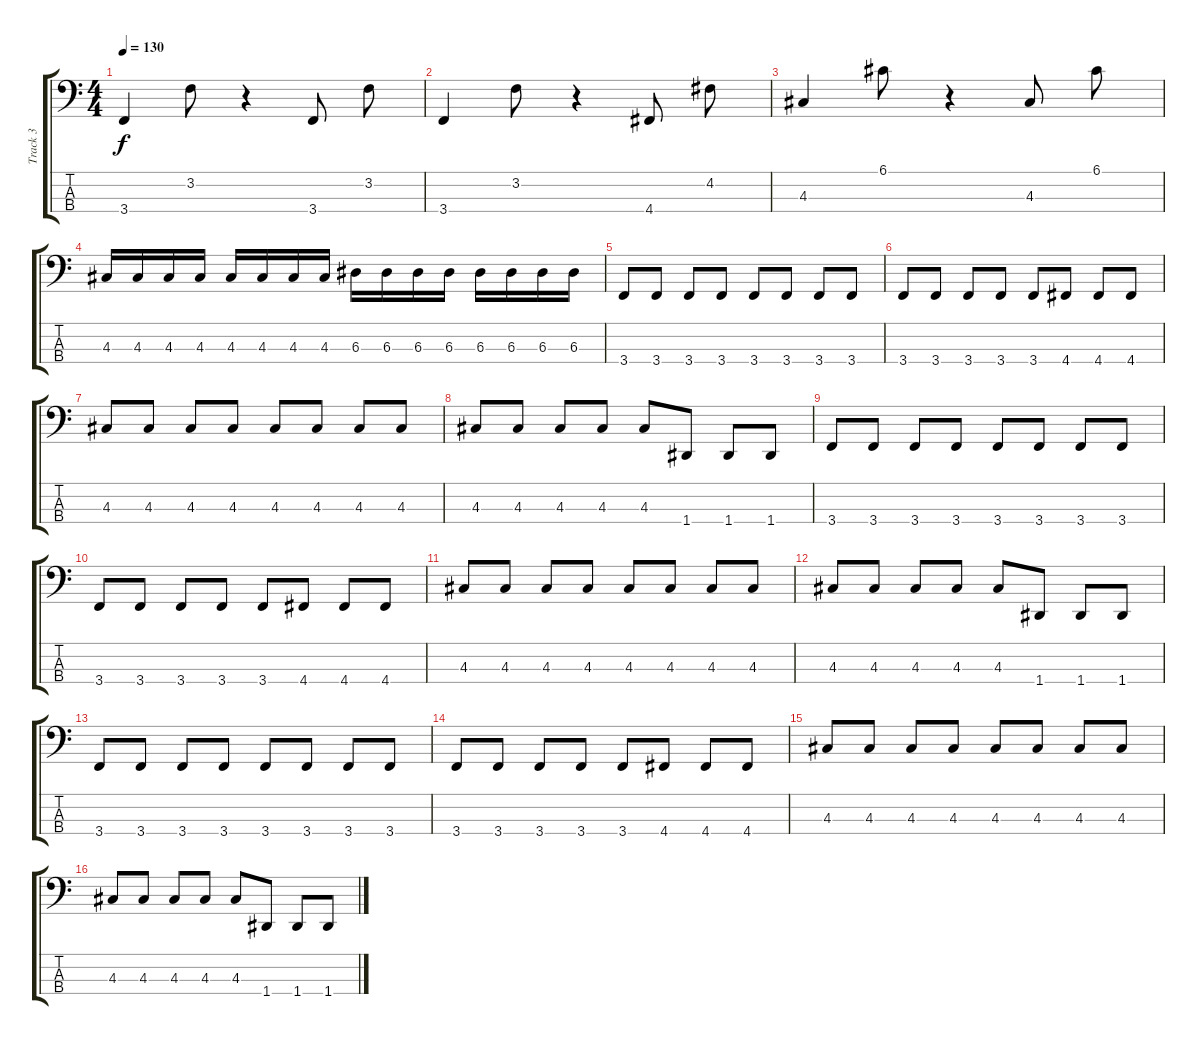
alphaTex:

\track ("Track 3" "Track 3") {instrument electricbassfinger}
\staff {score tabs}
\tuning (G2 D2 A1 D1) {hide}
\ts (4 4)
\tempo 130
\clef f4
\ks c
3.4.4{dy f} 3.2.8 r.4 3.4.8 3.2.8 |
3.4.4 3.2.8 r.4 4.4.8 4.2.8 |
4.3.4 6.1.8 r.4 4.3.8 6.1.8 |
4.3.16 4.3.16 4.3.16 4.3.16 4.3.16 4.3.16 4.3.16 4.3.16 6.3.16 6.3.16 6.3.16 6.3.16 6.3.16 6.3.16 6.3.16 6.3.16 |
3.4.8 3.4.8 3.4.8 3.4.8 3.4.8 3.4.8 3.4.8 3.4.8 |
3.4.8 3.4.8 3.4.8 3.4.8 3.4.8 4.4.8 4.4.8 4.4.8 |
4.3.8 4.3.8 4.3.8 4.3.8 4.3.8 4.3.8 4.3.8 4.3.8 |
4.3.8 4.3.8 4.3.8 4.3.8 4.3.8 1.4.8 1.4.8 1.4.8 |
3.4.8 3.4.8 3.4.8 3.4.8 3.4.8 3.4.8 3.4.8 3.4.8 |
3.4.8 3.4.8 3.4.8 3.4.8 3.4.8 4.4.8 4.4.8 4.4.8 |
4.3.8 4.3.8 4.3.8 4.3.8 4.3.8 4.3.8 4.3.8 4.3.8 |
4.3.8 4.3.8 4.3.8 4.3.8 4.3.8 1.4.8 1.4.8 1.4.8 |
3.4.8 3.4.8 3.4.8 3.4.8 3.4.8 3.4.8 3.4.8 3.4.8 |
3.4.8 3.4.8 3.4.8 3.4.8 3.4.8 4.4.8 4.4.8 4.4.8 |
4.3.8 4.3.8 4.3.8 4.3.8 4.3.8 4.3.8 4.3.8 4.3.8 |
4.3.8 4.3.8 4.3.8 4.3.8 4.3.8 1.4.8 1.4.8 1.4.8
